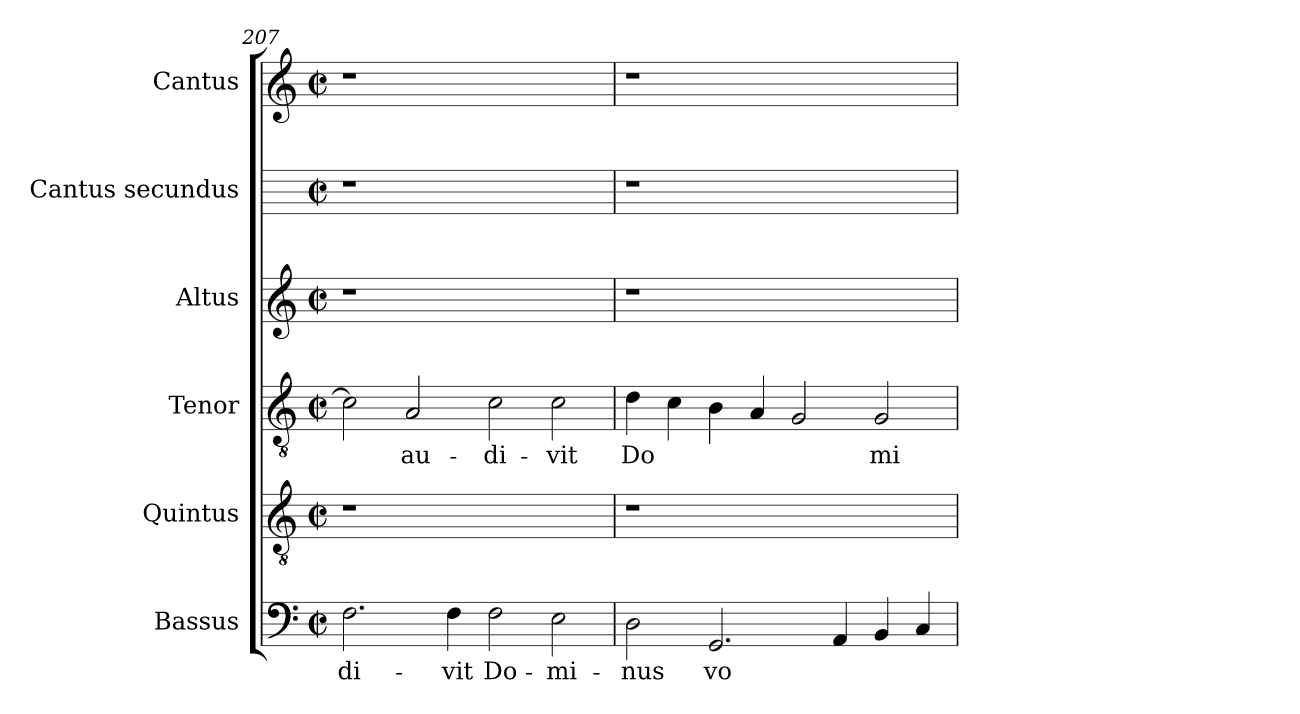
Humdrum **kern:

**kern	**text	**kern	**kern	**text	**kern	**kern	**kern
*part6	*part6	*part5	*part4	*part4	*part3	*part2	*part1
*staff6	*staff6	*staff5	*staff4	*staff4	*staff3	*staff2	*staff1
*I"Bassus	*	*I"Quintus	*I"Tenor	*	*I"Altus	*I"Cantus  secundus	*I"Cantus
*I'B	*	*I'Q	*I'T	*	*I'A	*	*I'C
*clefF4	*	*clefGv2	*clefGv2	*	*clefG2	*	*clefG2
*k[]	*	*k[]	*k[]	*	*k[]	*k[]	*k[]
*C:	*	*C:	*C:	*	*C:	*C:	*C:
*M2/2	*	*M2/2	*M2/2	*	*M2/2	*M2/2	*M2/2
*met(c|)	*	*met(c|)	*met(c|)	*	*met(c|)	*met(c|)	*met(c|)
=207	=207	=207	=207	=207	=207	=207	=207
!	!LO:LY:b:cj	!	!	!LO:LY:b:cj	!	!	!
2.F\	-di-	1r	2c\]	--	1r	1r	1r
!	!	!	!	!LO:LY:b:cj	!	!	!
.	.	.	2A/	-au-	.	.	.
!	!LO:LY:b:cj	!	!	!	!	!	!
4F\	-vit	.	.	.	.	.	.
!	!LO:LY:b:cj	!	!	!LO:LY:b:cj	!	!	!
2F\	Do-	1ryy	2c\	-di-	1ryy	1ryy	1ryy
!	!LO:LY:b:cj	!	!	!LO:LY:b:cj	!	!	!
2E\	-mi-	.	2c\	-vit	.	.	.
=208	=208	=208	=208	=208	=208	=208	=208
!	!LO:LY:b:cj	!	!	!LO:LY:b:cj	!	!	!
2D\	-nus	1r	4d\	Do-	1r	1r	1r
!	!	!	!	!LO:LY:b:cj	!	!	!
.	.	.	4c\	--	.	.	.
!	!LO:LY:b:cj	!	!	!LO:LY:b:cj	!	!	!
2.GG/	vo-	.	4B\	--	.	.	.
!	!	!	!	!LO:LY:b:cj	!	!	!
.	.	.	4A/	--	.	.	.
!	!	!	!	!LO:LY:b:cj	!	!	!
.	.	1ryy	2G/	--	1ryy	1ryy	1ryy
!	!LO:LY:b:cj	!	!	!	!	!	!
4AA/	--	.	.	.	.	.	.
!	!LO:LY:b:cj	!	!	!LO:LY:b:cj	!	!	!
4BB/	--	.	2G/	-mi-	.	.	.
!	!LO:LY:b:cj	!	!	!	!	!	!
4C/	--	.	.	.	.	.	.
=	=	=	=	=	=	=	=
*-	*-	*-	*-	*-	*-	*-	*-
